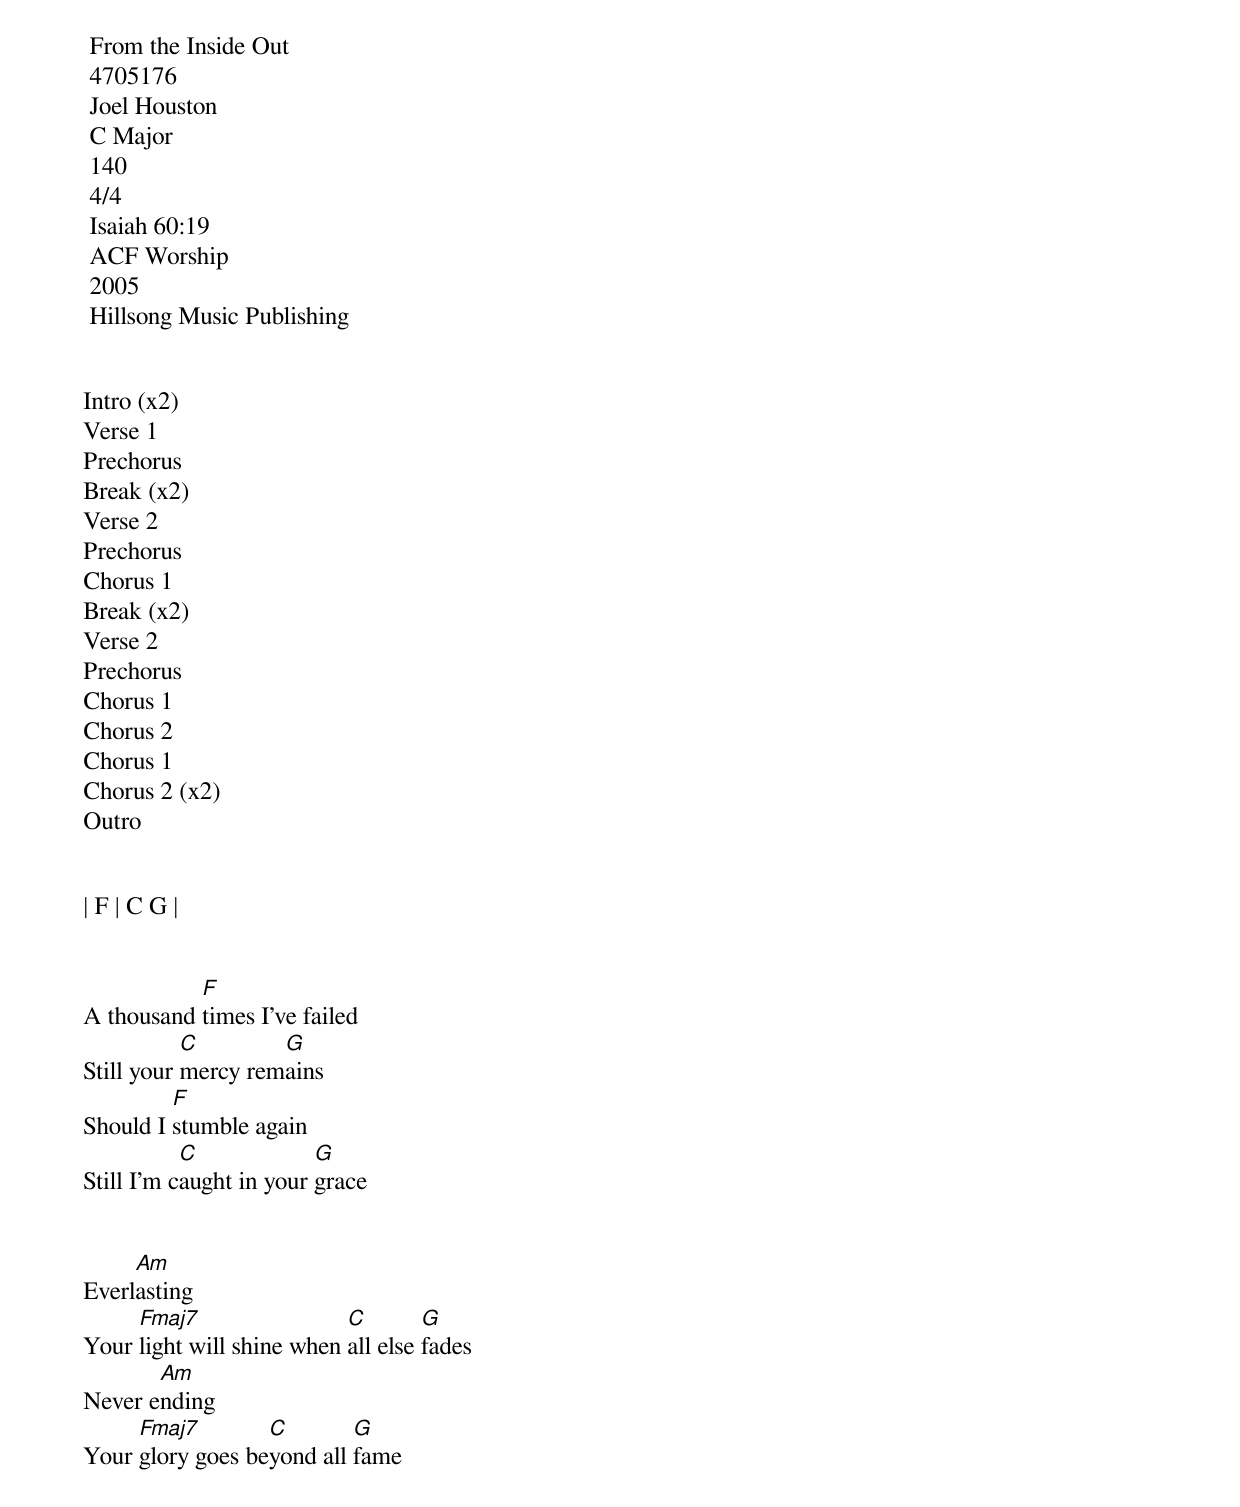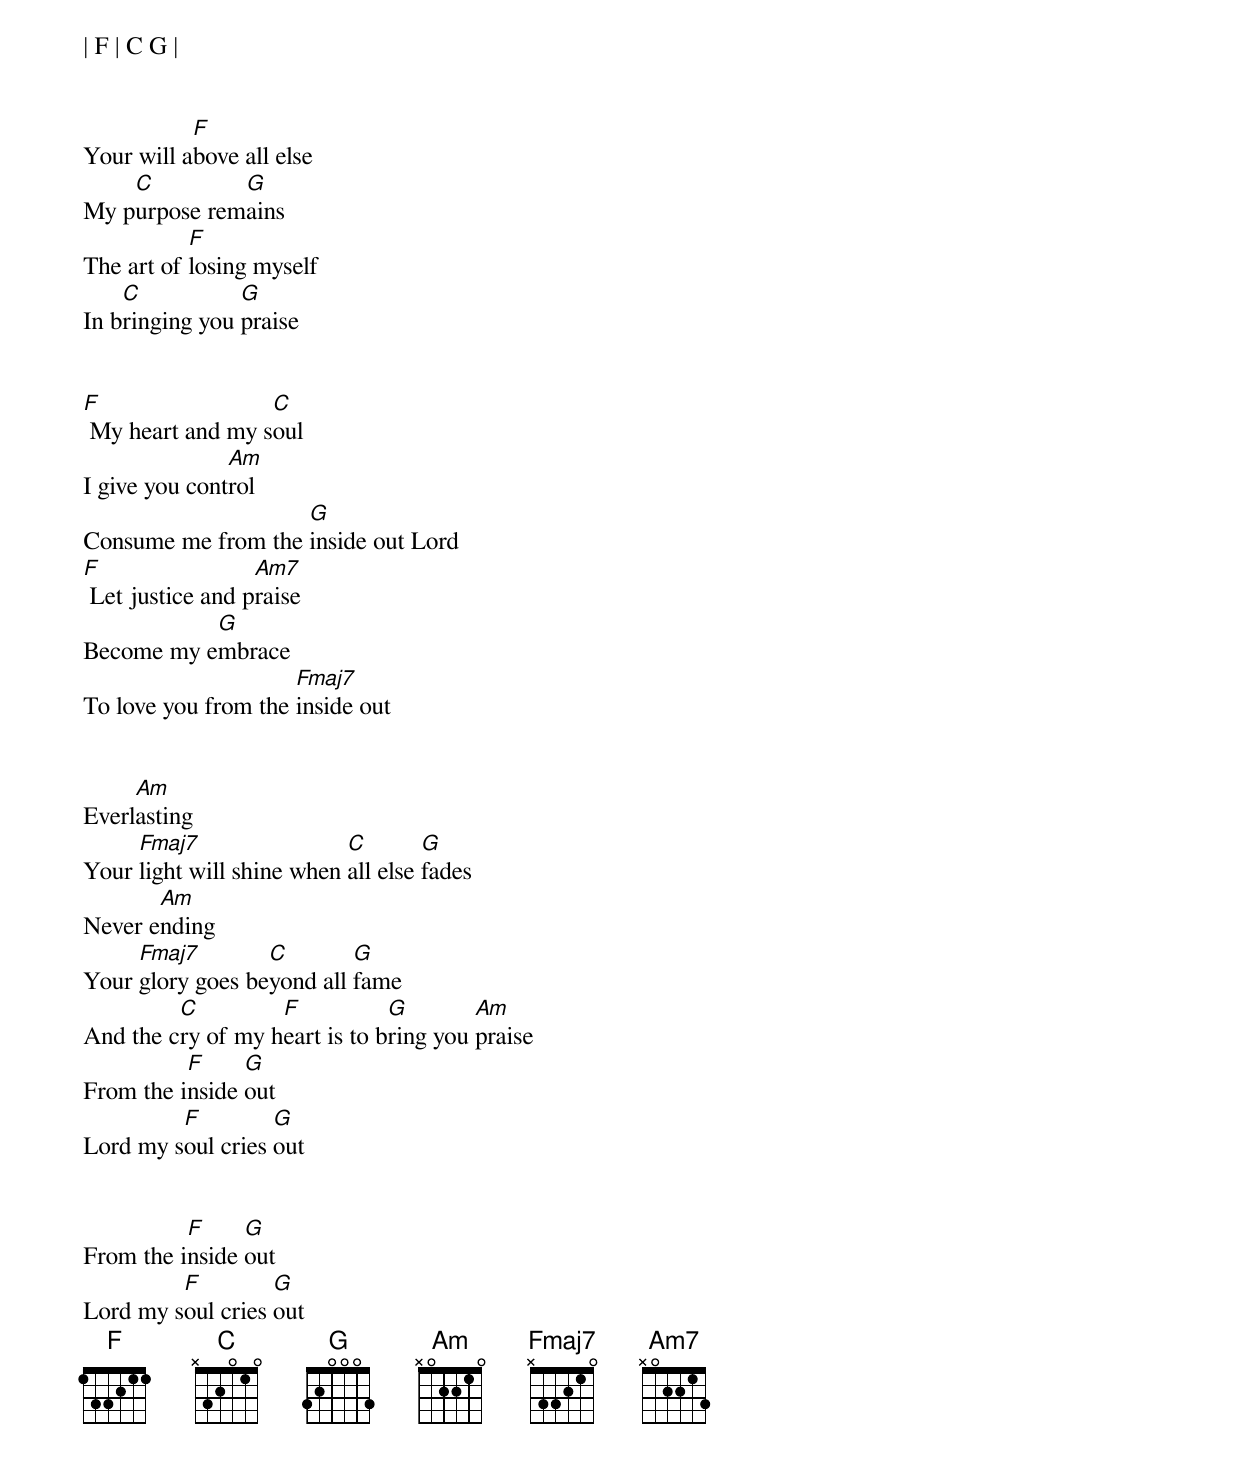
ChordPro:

<song> From the Inside Out
<ccli> 4705176
<composer> Joel Houston
<key> C Major
<bpm> 140
<signature> 4/4
<verse> Isaiah 60:19
<arranger> ACF Worship
<year> 2005
<publisher> Hillsong Music Publishing

<order>
Intro (x2)
Verse 1
Prechorus
Break (x2)
Verse 2
Prechorus
Chorus 1
Break (x2)
Verse 2
Prechorus
Chorus 1
Chorus 2
Chorus 1
Chorus 2 (x2)
Outro

<Intro>
| F | C G |

<Verse 1>
A thousand [F]times I've failed
Still your [C]mercy rem[G]ains
Should I [F]stumble again
Still I'm c[C]aught in your [G]grace

<Prechorus>
Everl[Am]asting
Your [Fmaj7]light will shine when [C]all else [G]fades
Never e[Am]nding
Your [Fmaj7]glory goes be[C]yond all [G]fame

<Break>
| F | C G |

<Verse 2>
Your will a[F]bove all else
My p[C]urpose rem[G]ains
The art of [F]losing myself
In b[C]ringing you [G]praise

<Chorus 1>
[F] My heart and my s[C]oul
I give you cont[Am]rol
Consume me from the [G]inside out Lord
[F] Let justice and p[Am7]raise
Become my e[G]mbrace
To love you from the [Fmaj7]inside out

<Chorus 2>
Everl[Am]asting
Your [Fmaj7]light will shine when [C]all else [G]fades
Never e[Am]nding
Your [Fmaj7]glory goes be[C]yond all [G]fame
And the c[C]ry of my h[F]eart is to b[G]ring you [Am]praise
From the i[F]nside [G]out
Lord my s[F]oul cries [G]out

<Outro>
From the i[F]nside [G]out
Lord my s[F]oul cries [G]out
